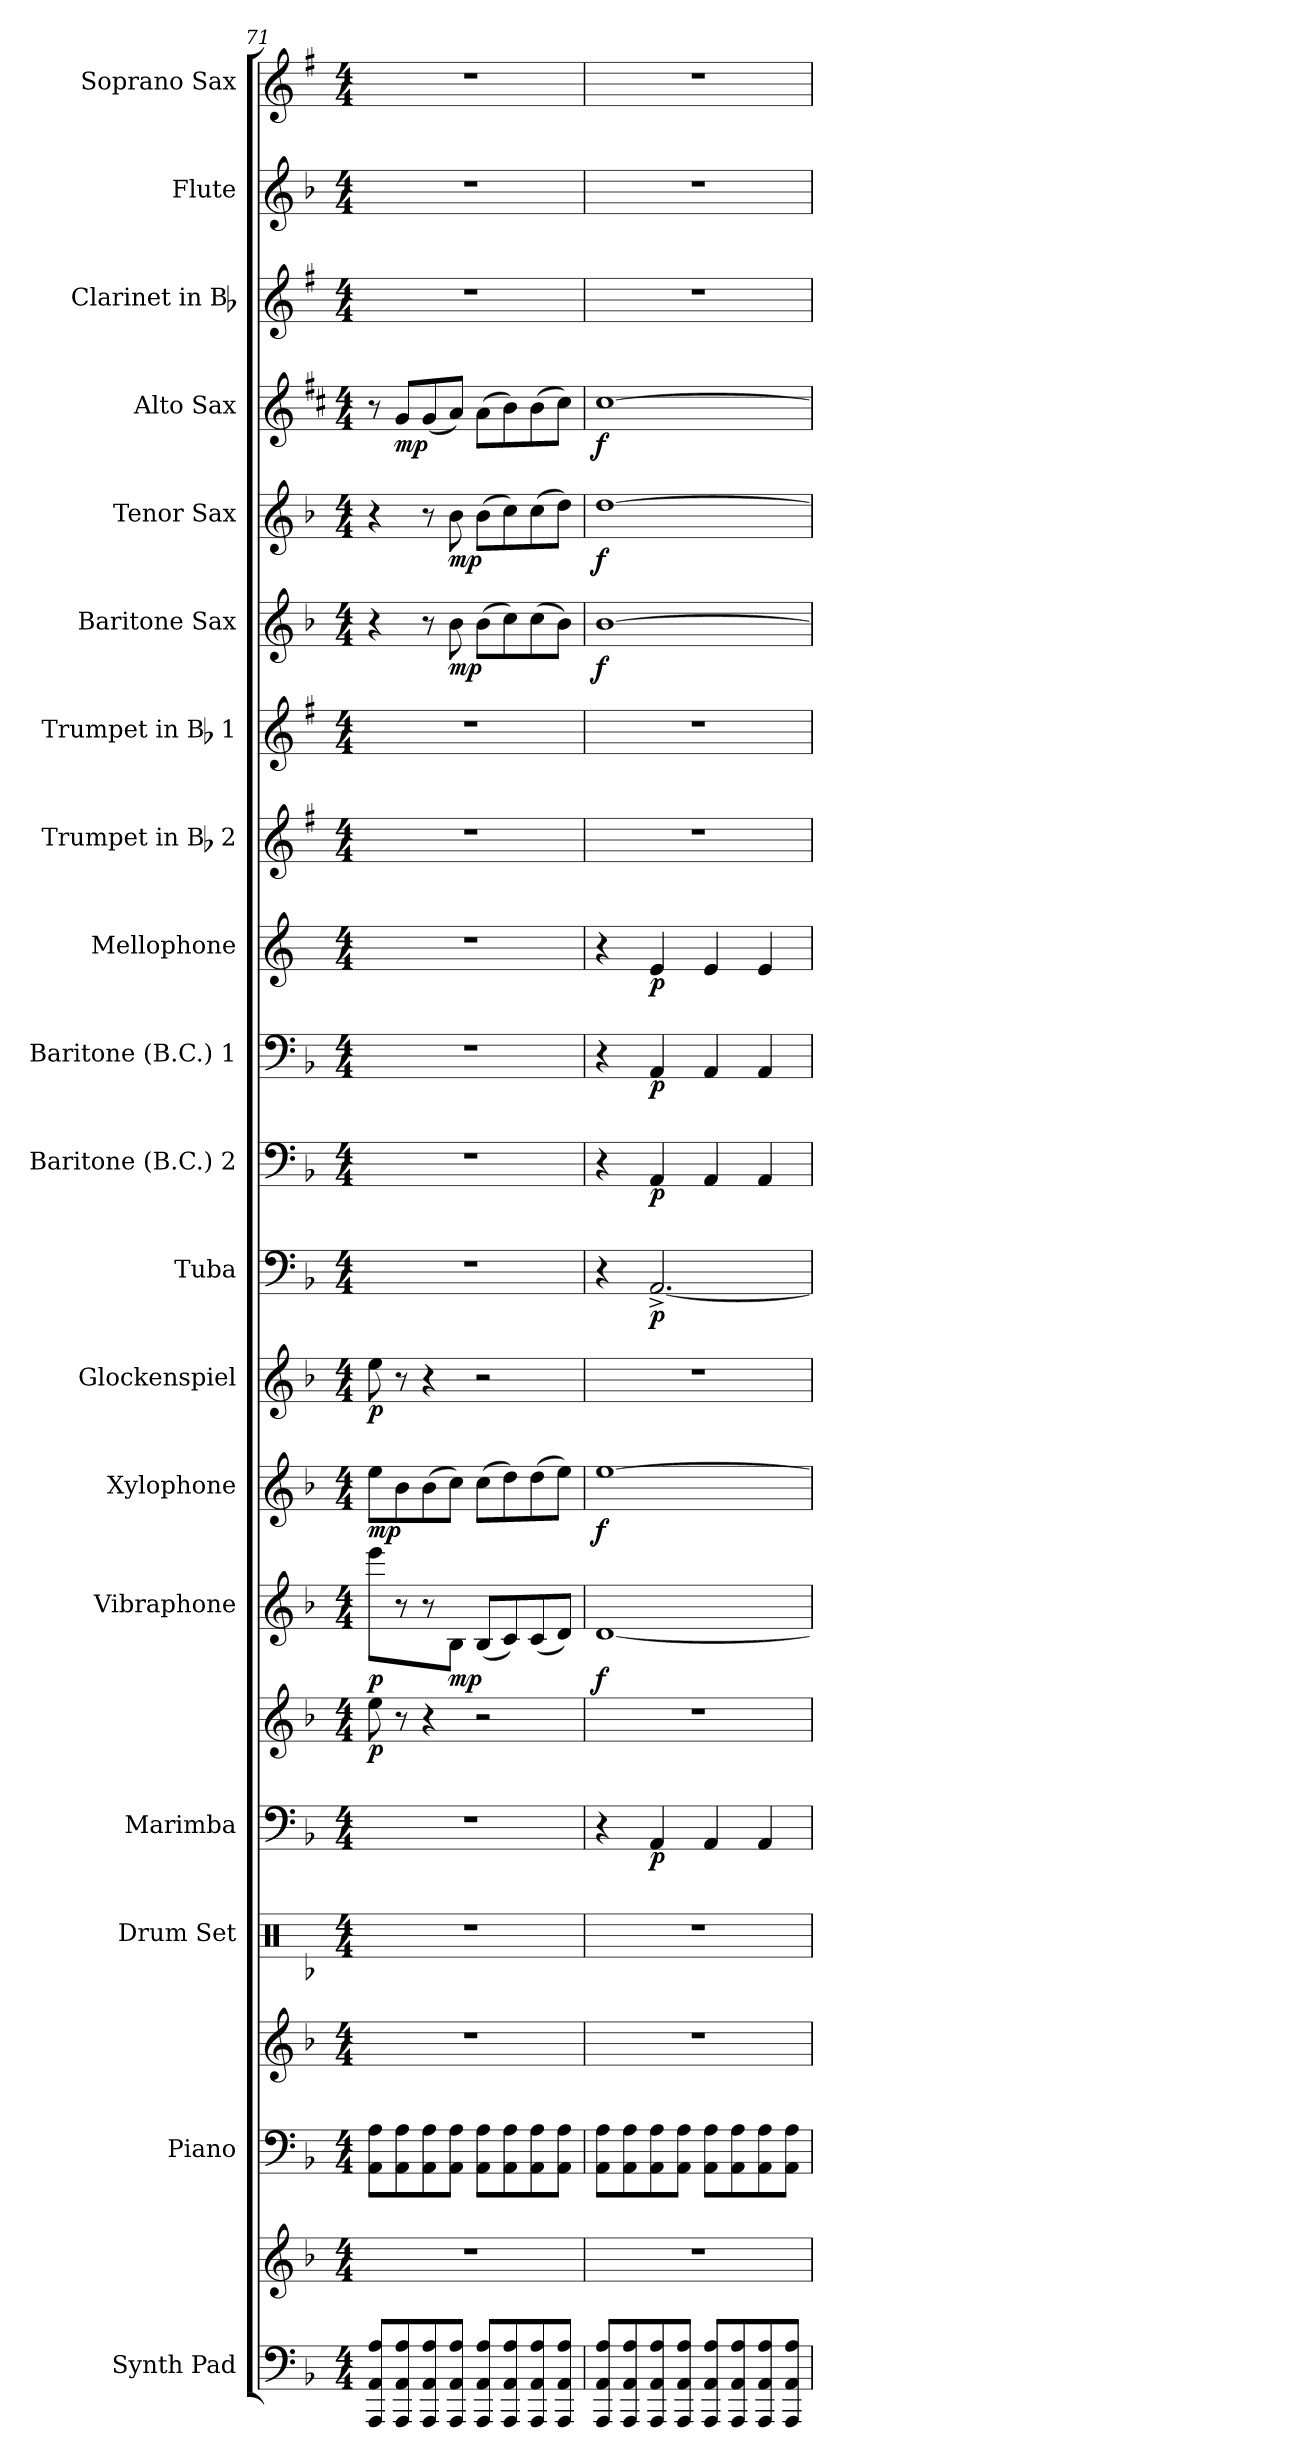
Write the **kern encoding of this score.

**kern	**kern	**kern	**kern	**kern	**kern	**kern	**dynam	**kern	**dynam	**kern	**dynam	**kern	**dynam	**kern	**dynam	**kern	**dynam	**kern	**dynam	**kern	**dynam	**kern	**kern	**kern	**dynam	**kern	**dynam	**kern	**dynam	**kern	**kern	**kern
*part19	*part19	*part18	*part18	*part17	*part16	*part16	*part16	*part15	*part15	*part14	*part14	*part13	*part13	*part12	*part12	*part11	*part11	*part10	*part10	*part9	*part9	*part8	*part7	*part6	*part6	*part5	*part5	*part4	*part4	*part3	*part2	*part1
*staff22	*staff21	*staff20	*staff19	*staff18	*staff17	*staff16	*staff16/17	*staff15	*staff15	*staff14	*staff14	*staff13	*staff13	*staff12	*staff12	*staff11	*staff11	*staff10	*staff10	*staff9	*staff9	*staff8	*staff7	*staff6	*staff6	*staff5	*staff5	*staff4	*staff4	*staff3	*staff2	*staff1
*I"Synth Pad	*	*I"Piano	*	*I"Drum Set	*I"Marimba	*	*	*I"Vibraphone	*	*I"Xylophone	*	*I"Glockenspiel	*	*I"Tuba	*	*I"Baritone (B.C.) 2	*	*I"Baritone (B.C.) 1	*	*I"Mellophone	*	*I"Trumpet in Bb 2	*I"Trumpet in Bb 1	*I"Baritone Sax	*	*I"Tenor Sax	*	*I"Alto Sax	*	*I"Clarinet in Bb	*I"Flute	*I"Soprano Sax
*I'Pad	*	*I'Pno.	*	*I'D. S.	*I'Mrb.	*	*	*I'Vib.	*	*I'Xyl.	*	*I'Glk.	*	*I'Tuba	*	*I'Bar. 2	*	*I'Bar. 1	*	*I'Mello.	*	*	*	*I'B. Sx.	*	*I'T. Sx.	*	*I'A. Sx.	*	*	*I'Fl.	*I'S. Sx.
!!LO:PB:g=z
*clefF4	*clefG2	*clefF4	*clefG2	*clefX	*clefF4	*clefG2	*	*clefG2	*	*clefG2	*	*clefG2	*	*clefF4	*	*clefF4	*	*clefF4	*	*clefG2	*	*clefG2	*clefG2	*clefG2	*	*clefG2	*	*clefG2	*	*clefG2	*clefG2	*clefG2
*	*	*	*	*	*	*	*	*	*	*ITrd-7c-12	*	*ITrd-14c-24	*	*	*	*	*	*	*	*ITrd4c7	*	*ITrd1c2	*ITrd1c2	*ITrd12c21	*	*ITrd8c14	*	*ITrd5c9	*	*ITrd1c2	*	*ITrd1c2
*k[b-]	*k[b-]	*k[b-]	*k[b-]	*k[b-]	*k[b-]	*k[b-]	*	*k[b-]	*	*k[b-]	*	*k[b-]	*	*k[b-]	*	*k[b-]	*	*k[b-]	*	*k[b-]	*	*k[b-]	*k[b-]	*k[b-]	*	*k[b-]	*	*k[b-]	*	*k[b-]	*k[b-]	*k[b-]
*F:	*F:	*F:	*F:	*F:	*F:	*F:	*	*F:	*	*F:	*	*F:	*	*F:	*	*F:	*	*F:	*	*F:	*	*F:	*F:	*F:	*	*F:	*	*F:	*	*F:	*F:	*F:
*M4/4	*M4/4	*M4/4	*M4/4	*M4/4	*M4/4	*M4/4	*	*M4/4	*	*M4/4	*	*M4/4	*	*M4/4	*	*M4/4	*	*M4/4	*	*M4/4	*	*M4/4	*M4/4	*M4/4	*	*M4/4	*	*M4/4	*	*M4/4	*M4/4	*M4/4
=71	=71	=71	=71	=71	=71	=71	=71	=71	=71	=71	=71	=71	=71	=71	=71	=71	=71	=71	=71	=71	=71	=71	=71	=71	=71	=71	=71	=71	=71	=71	=71	=71
!	!	!	!	!	!	!	!LO:DY:b	!	!LO:DY:b	!	!LO:DY:b	!	!LO:DY:b	!	!	!	!	!	!	!	!	!	!	!	!	!	!	!	!	!	!	!
8AAA/ 8AA/ 8A/L	1r	8AA\ 8A\L	1r	1r	1r	8ee\	p	8eee\L	p	8eee\L	mp	8eeee\	p	1r	.	1r	.	1r	.	1r	.	1r	1r	4r	.	4r	.	8r	.	1r	1r	1r
!	!	!	!	!	!	!	!	!	!	!	!	!	!	!	!	!	!	!	!	!	!	!	!	!	!	!	!	!	!LO:DY:b	!	!	!
8AAA/ 8AA/ 8A/	.	8AA\ 8A\	.	.	.	8r	.	8r	.	8bb-\	.	8r	.	.	.	.	.	.	.	.	.	.	.	.	.	.	.	8B-/L	mp	.	.	.
8AAA/ 8AA/ 8A/	.	8AA\ 8A\	.	.	.	4r	.	8r	.	(>8bb-\	.	4r	.	.	.	.	.	.	.	.	.	.	.	8r	.	8r	.	(8B-/	.	.	.	.
!	!	!	!	!	!	!	!	!	!LO:DY:b	!	!	!	!	!	!	!	!	!	!	!	!	!	!	!	!LO:DY:b	!	!LO:DY:b	!	!	!	!	!
8AAA/ 8AA/ 8A/J	.	8AA\ 8A\J	.	.	.	.	.	8B-\J	mp	8ccc\J)	.	.	.	.	.	.	.	.	.	.	.	.	.	8B-\	mp	8B-\	mp	8c/J)	.	.	.	.
8AAA/ 8AA/ 8A/L	.	8AA\ 8A\L	.	.	.	2r	.	(8B-/L	.	(>8ccc\L	.	2r	.	.	.	.	.	.	.	.	.	.	.	(>8B-\L	.	(>8B-\L	.	(>8c\L	.	.	.	.
8AAA/ 8AA/ 8A/	.	8AA\ 8A\	.	.	.	.	.	8c/)	.	8ddd\)	.	.	.	.	.	.	.	.	.	.	.	.	.	8c\)	.	8c\)	.	8d\)	.	.	.	.
8AAA/ 8AA/ 8A/	.	8AA\ 8A\	.	.	.	.	.	(8c/	.	(>8ddd\	.	.	.	.	.	.	.	.	.	.	.	.	.	(>8c\	.	(>8c\	.	(>8d\	.	.	.	.
8AAA/ 8AA/ 8A/J	.	8AA\ 8A\J	.	.	.	.	.	8d/J)	.	8eee\J)	.	.	.	.	.	.	.	.	.	.	.	.	.	8B-\J)	.	8d\J)	.	8e\J)	.	.	.	.
!!LO:PB:g=z
=72	=72	=72	=72	=72	=72	=72	=72	=72	=72	=72	=72	=72	=72	=72	=72	=72	=72	=72	=72	=72	=72	=72	=72	=72	=72	=72	=72	=72	=72	=72	=72	=72
!	!	!	!	!	!	!	!	!	!LO:DY:b	!	!LO:DY:b	!	!	!	!	!	!	!	!	!	!	!	!	!	!LO:DY:b	!	!LO:DY:b	!	!LO:DY:b	!	!	!
8AAA/ 8AA/ 8A/L	1r	8AA\ 8A\L	1r	1r	4r	1r	.	[1d	f	[1eee	f	1r	.	4r	.	4r	.	4r	.	4r	.	1r	1r	[1B-	f	[1d	f	[1e	f	1r	1r	1r
8AAA/ 8AA/ 8A/	.	8AA\ 8A\	.	.	.	.	.	.	.	.	.	.	.	.	.	.	.	.	.	.	.	.	.	.	.	.	.	.	.	.	.	.
!	!	!	!	!	!	!	!LO:DY:b=2	!	!	!	!	!	!	!	!LO:DY:b	!	!LO:DY:b	!	!LO:DY:b	!	!LO:DY:b	!	!	!	!	!	!	!	!	!	!	!
8AAA/ 8AA/ 8A/	.	8AA\ 8A\	.	.	4AA/	.	p	.	.	.	.	.	.	[2.AA^/	p	4AA/	p	4AA/	p	4A/	p	.	.	.	.	.	.	.	.	.	.	.
8AAA/ 8AA/ 8A/J	.	8AA\ 8A\J	.	.	.	.	.	.	.	.	.	.	.	.	.	.	.	.	.	.	.	.	.	.	.	.	.	.	.	.	.	.
8AAA/ 8AA/ 8A/L	.	8AA\ 8A\L	.	.	4AA/	.	.	.	.	.	.	.	.	.	.	4AA/	.	4AA/	.	4A/	.	.	.	.	.	.	.	.	.	.	.	.
8AAA/ 8AA/ 8A/	.	8AA\ 8A\	.	.	.	.	.	.	.	.	.	.	.	.	.	.	.	.	.	.	.	.	.	.	.	.	.	.	.	.	.	.
8AAA/ 8AA/ 8A/	.	8AA\ 8A\	.	.	4AA/	.	.	.	.	.	.	.	.	.	.	4AA/	.	4AA/	.	4A/	.	.	.	.	.	.	.	.	.	.	.	.
8AAA/ 8AA/ 8A/J	.	8AA\ 8A\J	.	.	.	.	.	.	.	.	.	.	.	.	.	.	.	.	.	.	.	.	.	.	.	.	.	.	.	.	.	.
=	=	=	=	=	=	=	=	=	=	=	=	=	=	=	=	=	=	=	=	=	=	=	=	=	=	=	=	=	=	=	=	=
*-	*-	*-	*-	*-	*-	*-	*-	*-	*-	*-	*-	*-	*-	*-	*-	*-	*-	*-	*-	*-	*-	*-	*-	*-	*-	*-	*-	*-	*-	*-	*-	*-
